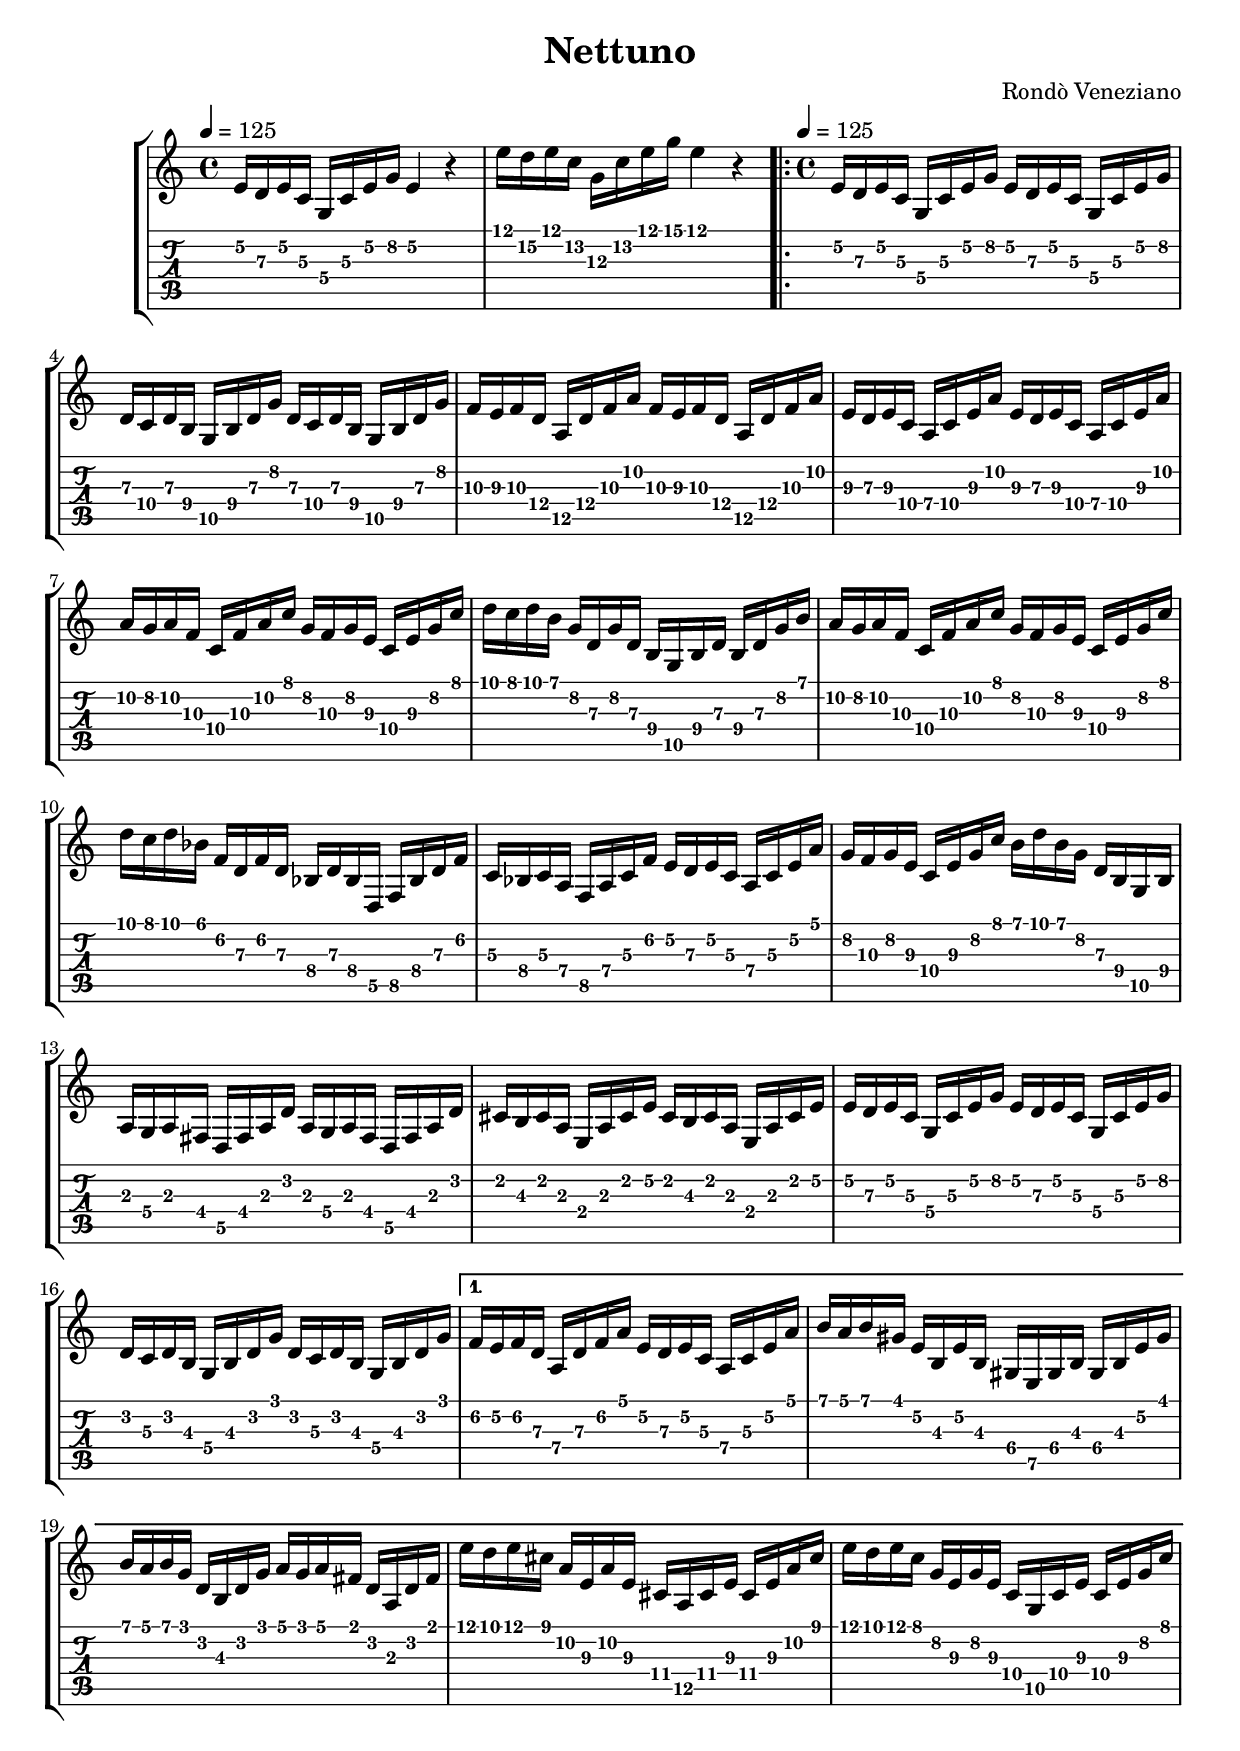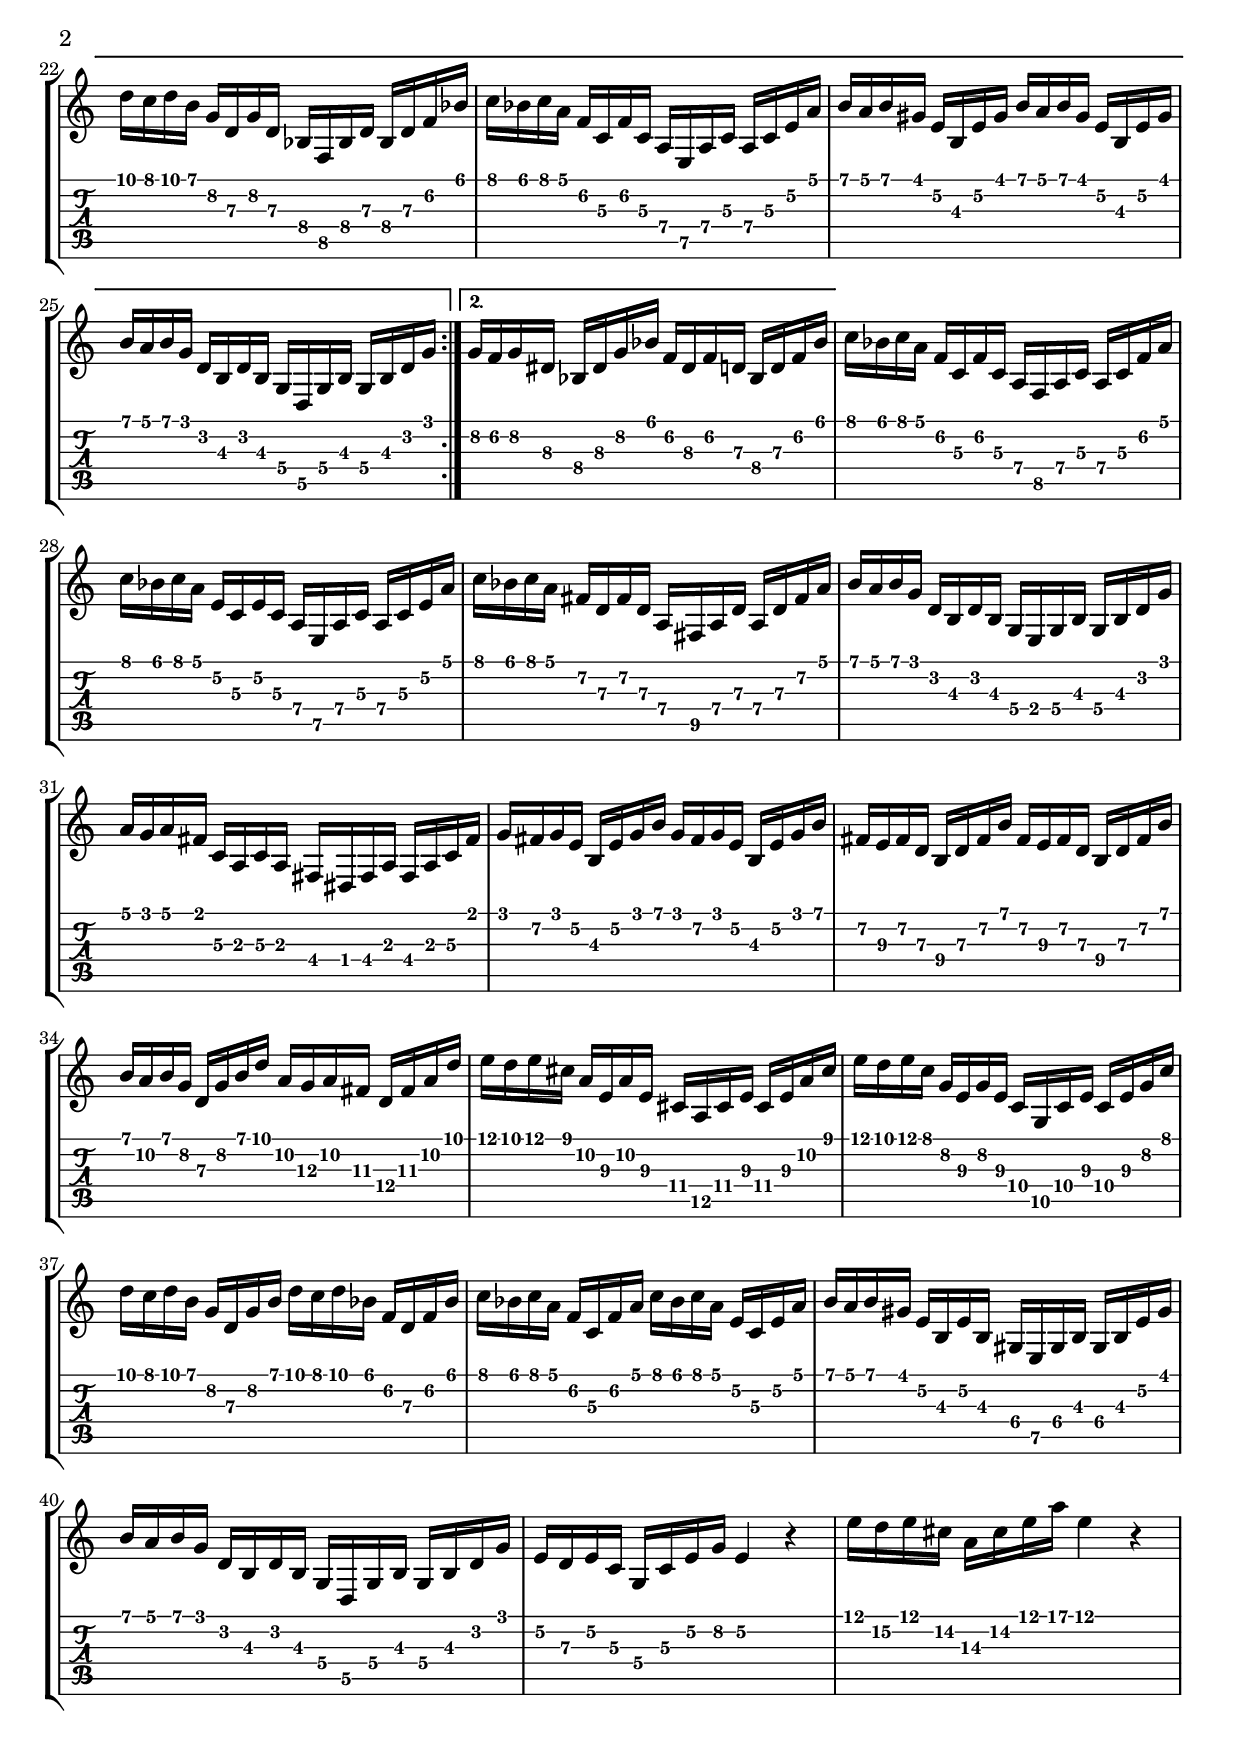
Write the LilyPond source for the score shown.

\version "2.20.0"
\time 4/4
\header {
  title = "Nettuno"
  composer = "Rondò Veneziano"
}

introAScore = \relative c' {
       \time 4/4
       \tempo 4 = 125
       \key c \major
       e16 d e c g c e g e4 r4
       e'16 d e c g c e g e4 r4
     }
introATab = \relative c' {
  e16\2 d\3 e\2 c\3 g\4 c\3 e\2 g\2 e4\2 r4
  e'16\1 d\2 e\1 c\2 g\3 c\2 e\1 g\1 e4\1 r4
}

introBScore = \relative c' {
       e16 d e c g c e g e4 r4
       e'16 d e cis a cis e a e4 r4
     }
introBTab = \relative c' {
  e16\2 d\3 e\2 c\3 g\4 c\3 e\2 g\2 e4\2 r4
  e'16\1 d\2 e\1 cis\2 a\3 cis\2 e\1 a\1 e4\1 r4
}


verseScore = \relative c' {
       \time 4/4
       \tempo 4 = 125
       \key c \major
       e16 d e c g c e g e d e c g c e g
       d c d b g b d g d c d b g b d g
       f e f d a d f a f e f d a d f a
       e d e c a c e a e d e c a c e a
       a g a f c f a c g f g e c e g c
       d c d b g d g d b g b d b d g b
       a g a f c f a c g f g e c e g c
       d c d bes f d f d bes d bes d, f bes d f
       c bes c a f a c f e d e c a c e a
       g f g e c e g c b d b g d b g b
       a g a fis d fis a d a g a fis d fis a d
       cis b cis a e a cis e cis b cis a e a cis e
       e d e c g c e g e d e c g c e g
       d c d b g b d g d c d b g b d g
     }
verseTab = \relative c' {
       e16\2 d\3 e\2 c\3 g\4 c\3 e\2 g\2 e\2 d\3 e\2 c\3 g\4 c\3 e\2 g\2
       d\3 c\4 d\3 b\4 g\5 b\4 d\3 g\2 d\3 c\4 d\3 b\4 g\5 b\4 d\3 g\2
       f\3 e\3 f\3 d\4 a\5 d\4 f\3 a\2 f\3 e\3 f\3 d\4 a\5 d\4 f\3 a\2
       e\3 d\3 e\3 c\4 a\4 c\4 e\3 a\2 e\3 d\3 e\3 c\4 a\4 c\4 e\3 a\2
       \set TabStaff.minimumFret = #5
       a\2 g\2 a\2 f\3 c\4 f\3 a\2 c\1 g\2 f\3 g\2 e\3 c\4 e\3 g\2 c\1
       \set TabStaff.minimumFret = #5
       d\1 c\1 d\1 b\1 g\2 d\3 g\2 d\3 b\4 g\5 b\4 d\3 b\4 d\3 g\2 b\1
       \set TabStaff.minimumFret = #5
       a\2 g\2 a\2 f\3 c\4 f\3 a\2 c\1 g\2 f\3 g\2 e\3 c\4 e\3 g\2 c\1
       d\1 c\1 d\1 bes\1 f\2 d\3 f\2 d\3 bes\4 d\3 bes\4 d,\5 f\5 bes\4 d\3 f\2
       c\3 bes\4 c\3 a\4 f\5 a\4 c\3 f\2 e\2 d\3 e\2 c\3 a\4 c\3 e\2 a\1
       \set TabStaff.minimumFret = #6
       g\2 f\3 g\2 e\3 c\4 e\3 g\2 c\1 b\1 d\1 b\1 g\2 d\3 b\4 g\5 b\4
       a\3 g\4 a\3 fis\4 d\5 fis\4 a\3 d\2 a\3 g\4 a\3 fis\4 d\5 fis\4 a\3 d\2
       \set TabStaff.minimumFret = #0
       cis\2 b\3 cis\2 a\3 e\4 a\3 cis\2 e\2 cis\2 b\3 cis\2 a\3 e\4 a\3 cis\2 e\2
       e\2 d\3 e\2 c\3 g\4 c\3 e\2 g\2 e\2 d\3 e\2 c\3 g\4 c\3 e\2 g\2
       d\2 c\3 d\2 b\3 g\4 b\3 d\2 g\1 d\2 c\3 d\2 b\3 g\4 b\3 d\2 g\1
     }

verseAlternativeAScore = \relative c' {
  f e f d a d f a e d e c a c e a
  b a b gis e b e b gis e gis b gis b e gis
  b a b g d b d g a g a fis d a d fis
  {
    e' d e cis a e a e cis a cis e cis e a cis
    e d e c g e g e c g c e c e g c
  }
  d c d b g d g d bes f bes d bes d f bes
  c bes c a f c f c a e a c a c e a
  b a b gis e b e gis b a b gis e b e gis
  b a b g d b d b g d g b g b d g
}
verseAlternativeATab = \relative c' {
  f16\2 e\2 f\2 d\3 a\4 d\3 f\2 a\1 e\2 d\3 e\2 c\3 a\4 c\3 e\2 a\1
  \set TabStaff.minimumFret = #3
  \set TabStaff.restrainOpenStrings = ##t
  b\1 a\1 b\1 gis\1 e\2 b\3 e\2 b\3 gis\4 e\5 gis\4 b\3 gis\4 b\3 e\2 gis\1
  b\1 a\1 b\1 g\1 d\2 b\3 d\2 g\1 a\1 g\1 a\1 fis\1 d\2 a\3 d\2 fis\1

  e'\1 d\1 e\1 cis\1 a\2 e\3 a\2 e\3 cis\4 a\5 cis\4 e\3 cis\4 e\3 a\2 cis\1
  e\1 d\1 e\1 c\1   g\2 e\3 g\2 e\3 c\4   g\5 c\4   e\3 c\4   e\3 g\2 c\1

  d\1 c\1  d\1 b\1 g\2 d\3 g\2 d\3 bes\4 f\5 bes\4 d\3 bes\4 d\3 f\2 bes\1
  c\1 bes\1 c\1 a\1 f\2 c\3 f\2 c\3 a\4 e\5 a\4 c\3 a\4 c\3 e\2 a\1
  b\1 a\1 b\1 gis\1 e\2 b\3 e\2 gis\1 b\1 a\1 b\1 gis\1 e\2 b\3 e\2 gis\1
  b\1 a\1 b\1 g\1 d\2 b\3 d\2 b\3 g\4 d\5 g\4 b\3 g\4 b\3 d\2 g\1
}

verseAlternativeBScore = \relative c'' {
  g f g dis bes dis g bes f dis f d bes d f bes
}
verseAlternativeBTab = \relative c''{
  g\2 f\2 g\2 dis\3 bes\4 dis\3 g\2 bes\1 f\2 dis\3 f\2 d\3 bes\4 d\3 f\2 bes\1
}

verseBScore = \relative c'' {
  c bes c a f c f c a f a c a c f a
  c bes c a e c e c a e a c a c e a
  c bes c a fis d fis d a fis a d a d fis a
  b a b g d b d b g e g b g b d g
  a g a fis c a c a fis dis fis a fis a c fis
  g fis g e b e g b g fis g e b e g b
  fis e fis d b d fis b fis e fis d b d fis b
  b a b g d g b d a g a fis d fis a d
  {
    e d e cis a e a e cis a cis e cis e a cis
    e d e c g e g e c g c e c e g c
  }
  d c d b g d g b d c d bes f d f bes
  c bes c a f c f a c bes c a e c e a
  {
    b a b gis e b e b gis e gis b gis b e gis
    b a b g d b d b  g d g b g b d g
  }
}
verseBTab = \relative c'' {
  c\1 bes\1 c\1 a\1 f\2 c\3 f\2 c\3 a\4 f\5 a\4 c\3 a\4 c\3 f\2 a\1
  c\1 bes\1 c\1 a\1 e\2 c\3 e\2 c\3 a\4 e\5 a\4 c\3 a\4 c\3 e\2 a\1
  c\1 bes\1 c\1 a\1 fis\2 d\3 fis\2 d\3 a\4 fis\5 a\4 d\3 a\4 d\3 fis\2 a\1
  b\1 a\1 b\1 g\1 d\2 b\3 d\2 b\3 g\4 e\4 g\4 b\3 g\4 b\3 d\2 g\1
  a\1 g\1 a\1 fis\1 c\3 a\3 c\3 a\3 fis\4 dis\4 fis\4 a\3 fis\4 a\3 c\3 fis\1
  g\1 fis\2 g\1 e\2 b\3 e\2 g\1 b\1 g\1 fis\2 g\1 e\2 b\3 e\2 g\1 b\1
  fis\2 e\3 fis\2 d\3 b\4 d\3 fis\2 b\1 fis\2 e\3 fis\2 d\3 b\4 d\3 fis\2 b\1
  b\1 a\2 b\1 g\2 d\3 g\2 b\1 d\1 a\2 g\3 a\2 fis\3 d\4 fis\3 a\2 d\1

  e\1 d\1 e\1 cis\1 a\2 e\3 a\2 e\3 cis\4 a\5 cis\4 e\3 cis\4 e\3 a\2 cis\1
  e\1 d\1 e\1 c\1   g\2 e\3 g\2 e\3 c\4   g\5 c\4   e\3 c\4   e\3 g\2 c\1
  
  d\1 c\1 d\1 b\1 g\2 d\3 g\2 b\1 d\1 c\1 d\1 bes\1 f\2 d\3 f\2 bes\1
  c\1 bes\1 c\1 a\1 f\2 c\3 f\2 a\1 c\1 bes\1 c\1 a\1 e\2 c\3 e\2 a\1

  b\1 a\1 b\1 gis\1 e\2 b\3 e\2 b\3 gis\4 e\5 gis\4 b\3 gis\4 b\3 e\2 gis\1
  b\1 a\1 b\1 g  \1 d\2 b\3 d\2 b\3 g  \4 d\5 g  \4 b\3 g  \4 b\3 d\2 g  \1
}

staff = \new StaffGroup <<
  \new Staff {
    \introAScore
    \repeat volta 2 \verseScore
    \alternative{
      {\verseAlternativeAScore |}
      {\verseAlternativeBScore |}
    }
    \verseBScore
    \introBScore
  }
  \new TabStaff {
    \introATab
    \repeat volta 2 \verseTab
    \alternative {
      {\verseAlternativeATab |}
      {\verseAlternativeBTab |}
    }
    \verseBTab
    \introBTab
  }
>> 

\score {
  \staff
  \layout {}
}
\score {
  \unfoldRepeats \staff
  \midi {}
}